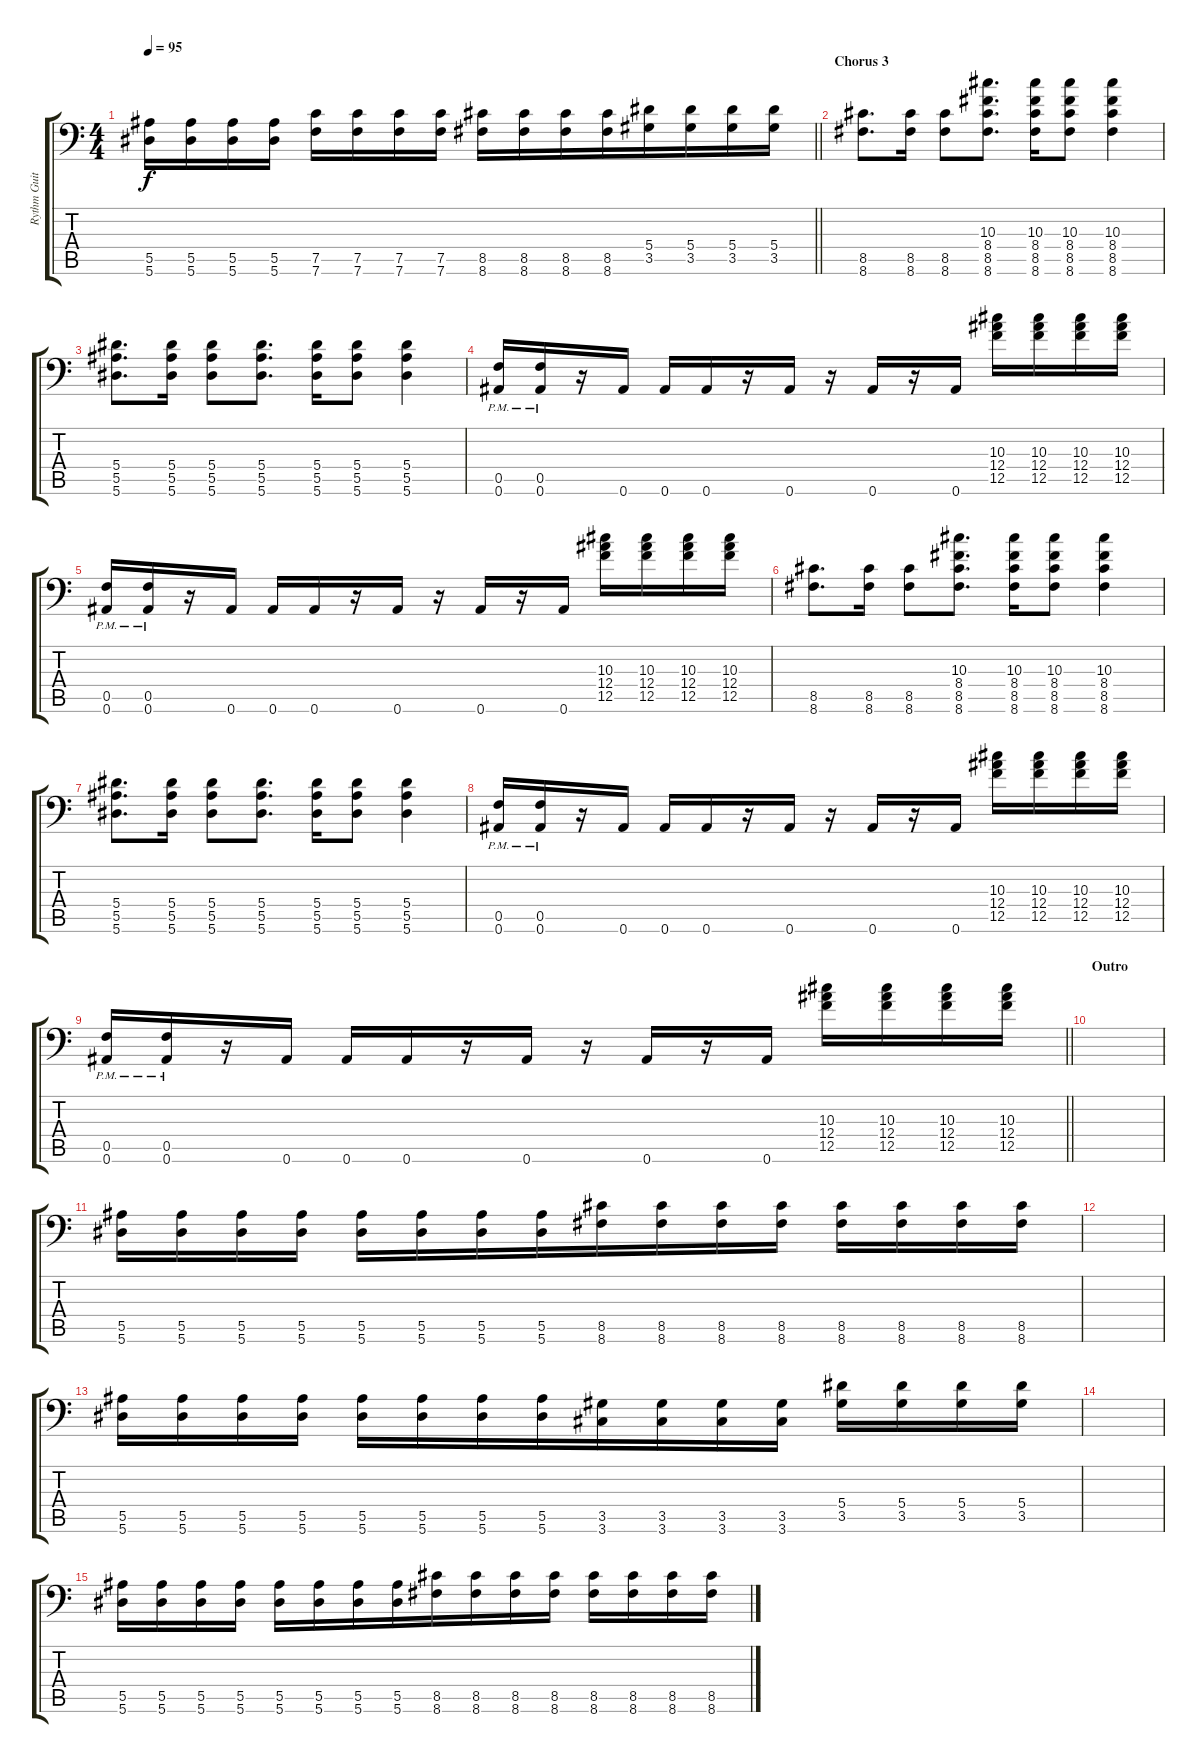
\track ("Rythm Guitar 1" "Rythm Guit") {instrument distortionguitar}
\staff {score tabs}
\tuning (C4 G3 Eb3 Bb2 F2 Bb1) {hide}
\ts (4 4)
\tempo 95
\clef f4
\barLineRight lightlight
\ks c
(5.5 5.6).16{dy f} (5.5 5.6).16 (5.5 5.6).16 (5.5 5.6).16 (7.5 7.6).16 (7.5 7.6).16{beam merge} (7.5 7.6).16{beam merge} (7.5 7.6).16 (8.5 8.6).16 (8.5 8.6).16 (8.5 8.6).16 (8.5 8.6).16{beam merge} (5.4 3.5).16{beam merge} (5.4 3.5).16 (5.4 3.5).16 (5.4 3.5).16 |
\section ("" "Chorus 3")
(8.5 8.6).8{d} (8.5 8.6).16 (8.5 8.6).8 (10.3 8.4 8.5 8.6).8{d} (10.3 8.4 8.5 8.6).16 (10.3 8.4 8.5 8.6).8 (10.3 8.4 8.5 8.6).4 |
(5.4 5.5 5.6).8{d} (5.4 5.5 5.6).16 (5.4 5.5 5.6).8 (5.4 5.5 5.6).8{d} (5.4 5.5 5.6).16 (5.4 5.5 5.6).8 (5.4 5.5 5.6).4 |
(0.5{pm} 0.6{pm}).16{beam merge} (0.5{pm} 0.6{pm}).16 r.16 0.6.16 0.6.16{beam merge} 0.6.16{beam merge} r.16 0.6.16 r.16 0.6.16{beam merge} r.16 0.6.16 (10.3 12.4 12.5).16{beam merge} (10.3 12.4 12.5).16 (10.3 12.4 12.5).16 (10.3 12.4 12.5).16 |
(0.5{pm} 0.6{pm}).16{beam merge} (0.5{pm} 0.6{pm}).16 r.16 0.6.16 0.6.16{beam merge} 0.6.16{beam merge} r.16 0.6.16 r.16 0.6.16{beam merge} r.16 0.6.16 (10.3 12.4 12.5).16{beam merge} (10.3 12.4 12.5).16 (10.3 12.4 12.5).16 (10.3 12.4 12.5).16 |
(8.5 8.6).8{d} (8.5 8.6).16 (8.5 8.6).8 (10.3 8.4 8.5 8.6).8{d} (10.3 8.4 8.5 8.6).16 (10.3 8.4 8.5 8.6).8 (10.3 8.4 8.5 8.6).4 |
(5.4 5.5 5.6).8{d} (5.4 5.5 5.6).16 (5.4 5.5 5.6).8 (5.4 5.5 5.6).8{d} (5.4 5.5 5.6).16 (5.4 5.5 5.6).8 (5.4 5.5 5.6).4 |
(0.5{pm} 0.6{pm}).16{beam merge} (0.5{pm} 0.6{pm}).16 r.16 0.6.16 0.6.16{beam merge} 0.6.16{beam merge} r.16 0.6.16 r.16 0.6.16{beam merge} r.16 0.6.16 (10.3 12.4 12.5).16{beam merge} (10.3 12.4 12.5).16 (10.3 12.4 12.5).16 (10.3 12.4 12.5).16 |
\barLineRight lightlight
(0.5{pm} 0.6{pm}).16{beam merge} (0.5{pm} 0.6{pm}).16 r.16 0.6.16 0.6.16{beam merge} 0.6.16{beam merge} r.16 0.6.16 r.16 0.6.16{beam merge} r.16 0.6.16 (10.3 12.4 12.5).16{beam merge} (10.3 12.4 12.5).16 (10.3 12.4 12.5).16 (10.3 12.4 12.5).16 |
\section ("" "Outro")
|
(5.5 5.6).16 (5.5 5.6).16 (5.5 5.6).16{beam merge} (5.5 5.6).16 (5.5 5.6).16 (5.5 5.6).16 (5.5 5.6).16 (5.5 5.6).16{beam merge} (8.5 8.6).16 (8.5 8.6).16 (8.5 8.6).16{beam merge} (8.5 8.6).16 (8.5 8.6).16 (8.5 8.6).16 (8.5 8.6).16 (8.5 8.6).16 |
|
(5.5 5.6).16 (5.5 5.6).16 (5.5 5.6).16 (5.5 5.6).16 (5.5 5.6).16 (5.5 5.6).16 (5.5 5.6).16{beam merge} (5.5 5.6).16{beam merge} (3.5 3.6).16 (3.5 3.6).16 (3.5 3.6).16 (3.5 3.6).16 (5.4 3.5).16 (5.4 3.5).16{beam merge} (5.4 3.5).16 (5.4 3.5).16 |
|
(5.5 5.6).16 (5.5 5.6).16 (5.5 5.6).16{beam merge} (5.5 5.6).16 (5.5 5.6).16 (5.5 5.6).16 (5.5 5.6).16 (5.5 5.6).16{beam merge} (8.5 8.6).16 (8.5 8.6).16 (8.5 8.6).16{beam merge} (8.5 8.6).16 (8.5 8.6).16 (8.5 8.6).16 (8.5 8.6).16 (8.5 8.6).16
